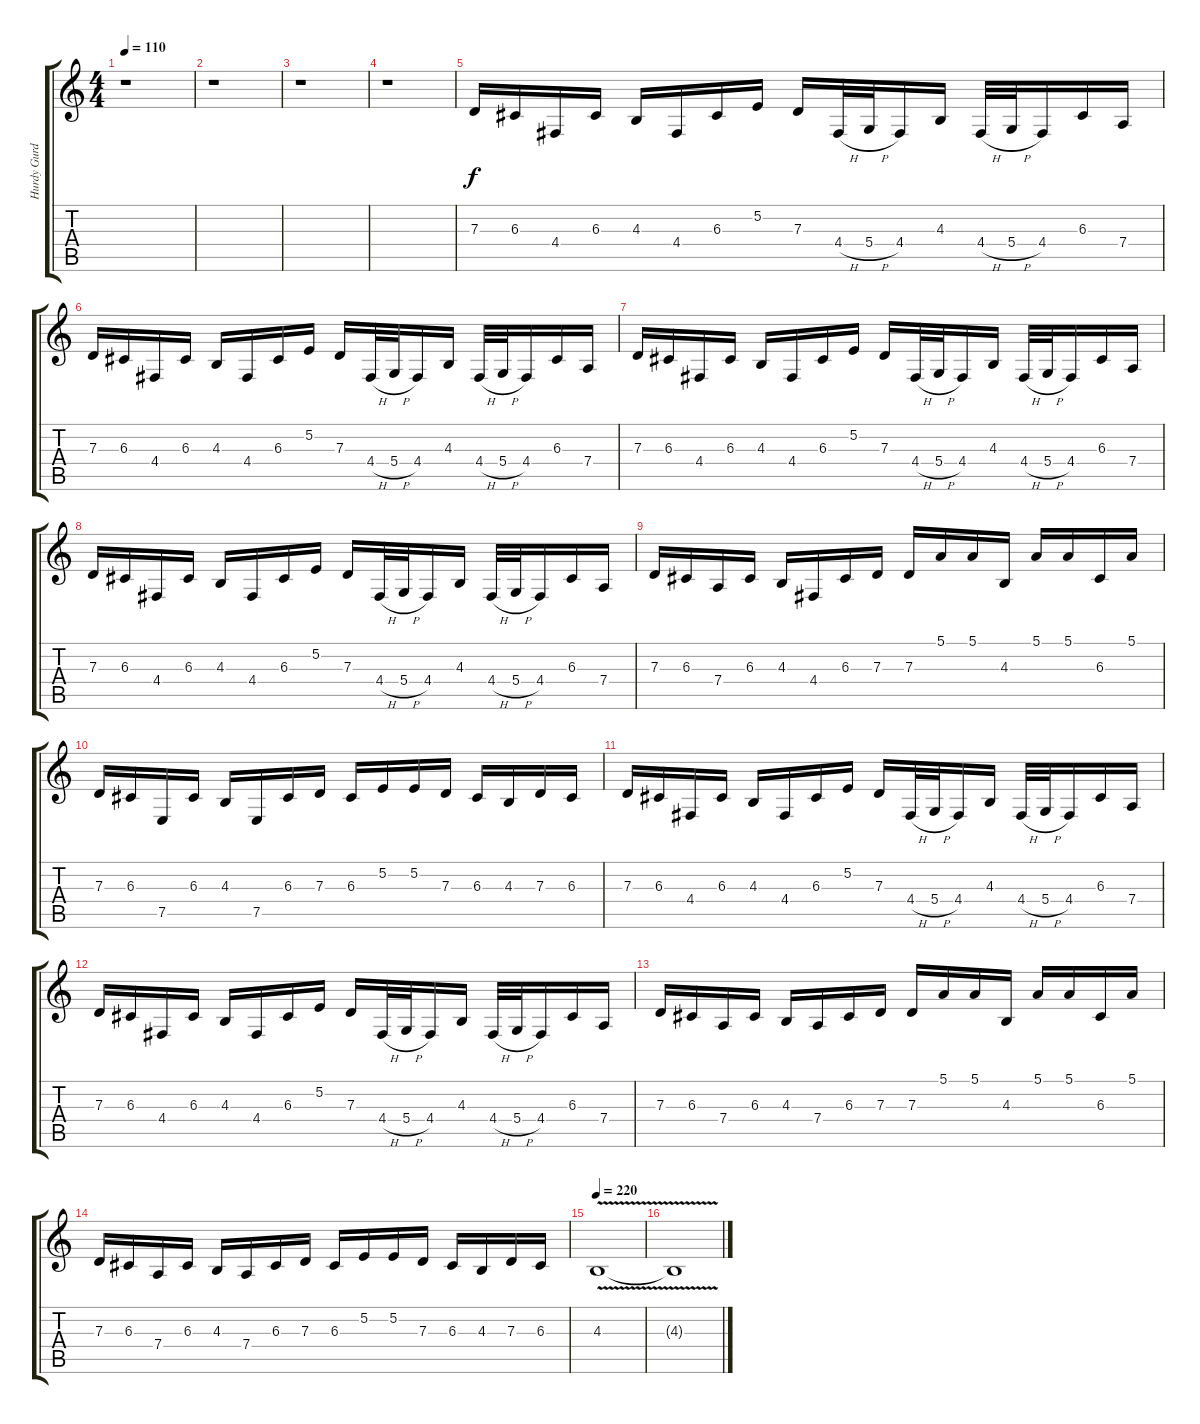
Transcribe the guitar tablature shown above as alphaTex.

\track ("Hurdy Gurdy" "Hurdy Gurd") {instrument cello}
\staff {score tabs}
\tuning (E4 B3 G3 D3 A2 E2) {hide}
\ts (4 4)
\tempo 110
\clef g2
\ks c
r.1{dy f} |
r.1 |
r.1 |
r.1 |
7.3.16{balance 11} 6.3.16 4.4.16 6.3.16 4.3.16 4.4.16 6.3.16 5.2.16 7.3.16 4.4{h}.32 5.4{h}.32 4.4.16 4.3.16 4.4{h}.32 5.4{h}.32 4.4.16 6.3.16 7.4.16 |
7.3.16 6.3.16 4.4.16 6.3.16 4.3.16 4.4.16 6.3.16 5.2.16 7.3.16 4.4{h}.32 5.4{h}.32 4.4.16 4.3.16 4.4{h}.32 5.4{h}.32 4.4.16 6.3.16 7.4.16 |
7.3.16 6.3.16 4.4.16 6.3.16 4.3.16 4.4.16 6.3.16 5.2.16 7.3.16 4.4{h}.32 5.4{h}.32 4.4.16 4.3.16 4.4{h}.32 5.4{h}.32 4.4.16 6.3.16 7.4.16 |
7.3.16 6.3.16 4.4.16 6.3.16 4.3.16 4.4.16 6.3.16 5.2.16 7.3.16 4.4{h}.32 5.4{h}.32 4.4.16 4.3.16 4.4{h}.32 5.4{h}.32 4.4.16 6.3.16 7.4.16 |
7.3.16 6.3.16 7.4.16 6.3.16 4.3.16 4.4.16 6.3.16 7.3.16 7.3.16 5.1.16 5.1.16 4.3.16 5.1.16 5.1.16 6.3.16 5.1.16 |
7.3.16 6.3.16 7.5.16 6.3.16 4.3.16 7.5.16 6.3.16 7.3.16 6.3.16 5.2.16 5.2.16 7.3.16 6.3.16 4.3.16 7.3.16 6.3.16 |
7.3.16 6.3.16 4.4.16 6.3.16 4.3.16 4.4.16 6.3.16 5.2.16 7.3.16 4.4{h}.32 5.4{h}.32 4.4.16 4.3.16 4.4{h}.32 5.4{h}.32 4.4.16 6.3.16 7.4.16 |
7.3.16 6.3.16 4.4.16 6.3.16 4.3.16 4.4.16 6.3.16 5.2.16 7.3.16 4.4{h}.32 5.4{h}.32 4.4.16 4.3.16 4.4{h}.32 5.4{h}.32 4.4.16 6.3.16 7.4.16 |
7.3.16 6.3.16 7.4.16 6.3.16 4.3.16 7.4.16 6.3.16 7.3.16 7.3.16 5.1.16 5.1.16 4.3.16 5.1.16 5.1.16 6.3.16 5.1.16 |
7.3.16 6.3.16 7.4.16 6.3.16 4.3.16 7.4.16 6.3.16 7.3.16 6.3.16 5.2.16 5.2.16 7.3.16 6.3.16 4.3.16 7.3.16 6.3.16 |
\tempo 220
4.3{v}.1 |
4.3{t}.1
